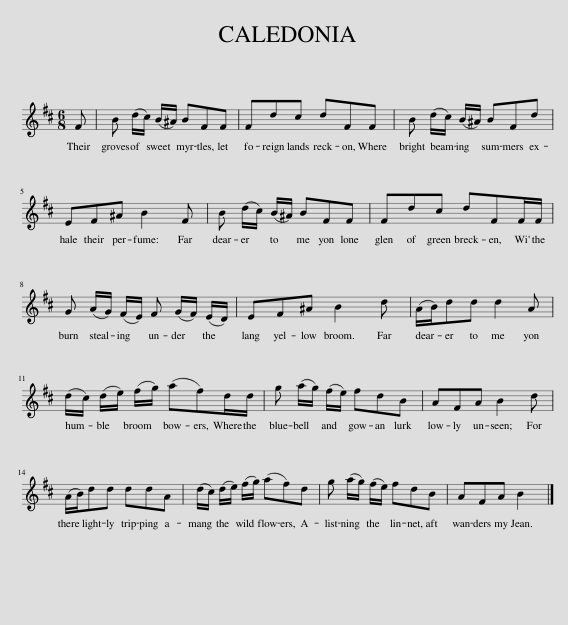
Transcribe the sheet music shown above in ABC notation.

X:1
L:1/8
M:6/8
I:linebreak $
K:Bmin
V:1 treble
V:1
 F | B (d/c/) (B/^A/) BFF | Fdc dFF | B (d/c/) (B/^A/) BFd |$ EF^A B2 F | %5
 B (d/c/) (B/^A/) BFF | Fdc dFF/F/ |$ G (A/G/) (F/E/) F (G/F/) (E/D/) | EF^A B2 d | (A/B/)dd d2 A |$ %10
 (d/c/) (d/e/) (f/g/) (af)d/d/ | g (a/g/) (f/e/) fdB | AFA B2 d |$ (A/B/)dd ddA | (d/c/) (d/e/) (f/g/) (af)d | %15
 g (a/g/) (f/e/) fdB | AFA B2 |] %17
